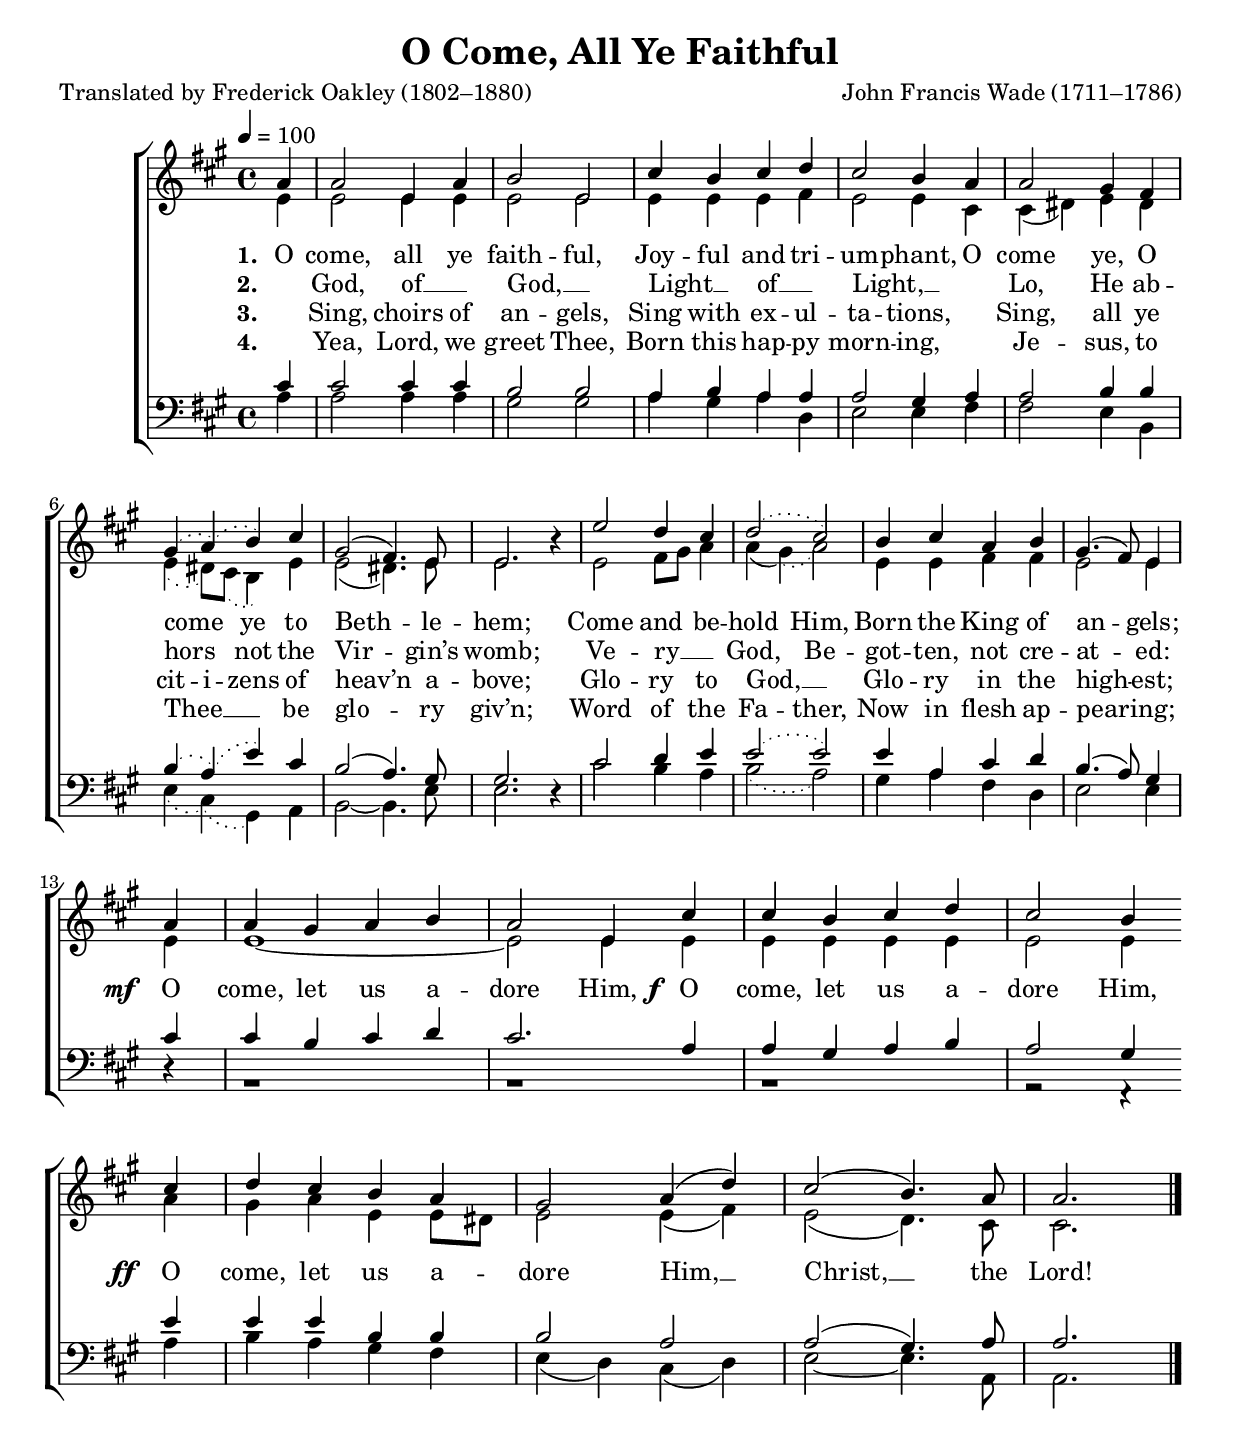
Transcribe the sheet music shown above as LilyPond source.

\version "2.14.2"
\include "util.ly"
\header {
  title = "O Come, All Ye Faithful"
  poet = "Translated by Frederick Oakley (1802–1880)"
  composer = "John Francis Wade (1711–1786)"
  %tagline = \markup { "from" \concat{\italic "Christmas Carols and Hymns for School and Choir" ", 1910"}}
}

global = {
  \key a \major
  \time 4/4
  \autoBeamOff
  %\override DynamicLineSpanner #'staff-padding = #0.0
  %\override DynamicLineSpanner #'Y-extent = #'(-0.5 . 1.5)
  \tempo 4 = 100
}

sopMusic = \relative c'' {
  \partial 4 a4 |
  a2 e4 a |
  b2 e, |
  cis'4 b cis d |
  \slurDotted cis2 b4 \bar"" a |
  a2 gis4 fis |
  
  gis( a)( b) cis |
  \slurSolid gis2( fis4.) e8 |
  e2. b'4\rest |
  e2 d4 cis |
  \slurDotted d2( cis) |
  b4 cis a b |
  \slurSolid \partial 4*3 gis4.( fis8) e4 | \break
  
  \partial 4 a4 |
  a gis a b |
  a2 e4 cis'4 |
  cis b cis d |
  cis2 b4 \bar""\break cis |
  
  d cis b a |
  gis2 a4( d) |
  cis2( b4.) a8) |
  \partial 4*3 a2. \bar "|."
}
sopWords = \lyricmode {
  
}

altoMusic = \relative c' {
  \partial 4 e4 |
  e2 e4 e |
  e2 e |
  e4 e e fis |
  e2 e4 cis |
  cis( dis) e dis |
  
  \slurDotted e( dis8[) cis]( b4) e |
  \slurSolid e2( dis4.) e8 |
  e2. s4 |
  e2 fis8[ gis] a4 |
  a( \slurDotted gis)( a2) |
  e4 e fis fis |
  \slurSolid \partial 4*3 e2 e4 |
  
  e4 |
  e1~ |
  e2 e4 e |
  e e e e |
  e2 e4 a |
  
  gis a e e8[ dis] |
  e2 e4( fis) |
  e2( d4.) cis8 |
  \partial 4*3 cis2. \bar "|."
}
altoWords = {
  \dropLyricsV
  \lyricmode {
    \set stanza = #"1. "
    \set ignoreMelismata = ##t
    O come, all ye faith -- ful, Joy -- ful and tri -- um -- phant, O come ye, O come _ ye to Beth -- _ le -- hem; Come and be -- hold Him, Born the King of an -- _ gels;
  }
  \set stanza = \markup\dynamic"mf  "
  \lyricmode {
    \unset ignoreMelismata
    O come, let us a -- dore Him,
  }
  \set stanza = \markup\dynamic" f "
  \lyricmode {
    O come, let us a -- dore Him,
  }
  \set stanza = \markup\dynamic"ff  "
  \lyricmode {
    \raiseLyrics
    O come, let us a -- dore Him, __ Christ, __ the Lord!
  }
}
altoWordsII = \lyricmode {
  \dropLyricsV
  \set stanza = #"2. "
  \set ignoreMelismata = ##t
  _ God, of __ _ God, __ _
  Light __ _ of __ _ Light, __ _ ""
  Lo, He ab -- hors _ not the Vir -- _ gin’s womb;
  Ve -- ry __ _ God,
  Be -- got -- ten, not cre -- at -- _ ed:
}
altoWordsIII = \lyricmode {
  \dropLyricsV
  \set stanza = #"3. "
  \set ignoreMelismata = ##t
  _ Sing, choirs of an -- gels, Sing with ex -- ul -- ta -- tions, ""
  Sing, all ye cit -- i -- zens of heav’n _ a -- bove;
  Glo -- ry to God, __ _ Glo -- ry in the high -- _ est;
}
altoWordsIV = \lyricmode {
  \dropLyricsV
  \set stanza = #"4. "
  \set ignoreMelismata = ##t
  _ Yea, Lord, we greet Thee, Born this hap -- py morn -- ing, ""
  Je -- sus, to Thee __ _ _ be glo -- _ ry giv’n;
  Word of the Fa -- ther, Now in flesh ap -- pear -- _ ing;
}

tenorMusic = \relative c' {
  \partial 4 cis4 |
  cis2 cis4 cis |
  b2 b |
  a4 b a a |
  \slurDotted a2 gis4 a |
  a2 b4 b |
  
  b( a)( e') cis |
  \slurSolid b2( a4.) gis8 |
  gis2. d4\rest |
  cis'2 d4 e |
  \slurDotted e2( e2) |
  e4 a, cis d |
  \slurSolid \partial 4*3 b4.( a8) gis4 |
  
  \partial 4 cis4 |
  cis b cis d |
  cis2. a4 |
  a gis a b |
  a2 gis4 e' |
  
  e e b b |
  b2 a |
  a( gis4.) a8 |
  \partial 4*3 a2. \bar "|."
}
tenorWords = \lyricmode {

}

bassMusic = \relative c' {
  \partial 4 a4 |
  a2 a4 a |
  gis2 gis |
  a4 gis a d, |
  \slurDotted e2 e4 fis |
  fis2 e4 b |
  
  e( cis)( gis) a |
  b2~b4. e8 |
  e2. s4 |
  cis'2 b4 a |
  b2( a2) |
  gis4 a fis d |
  \partial 4*3 e2 e4 |
  
  \slurSolid \partial 4 d\rest |
  g,1\rest |
  g1\rest |
  g1\rest |
  g2\rest f4\rest a'4 |
  
  b a gis fis |
  e( d) cis( d) |
  e2~e4. a,8 |
  \partial 4*3 a2. \bar "|."
}
bassWords = \lyricmode {

}

\score {
  <<
   \new ChoirStaff <<
%    \new Lyrics = sopranos \with { \override VerticalAxisGroup #'nonstaff-relatedstaff-spacing = #'((basic-distance . 1)) }
    \new Staff = women <<
      \new Voice = "sopranos" { \voiceOne << \global \sopMusic >> }
      \new Voice = "altos" { \voiceTwo << \global \altoMusic >> }
    >>
    \new Lyrics \with { alignAboveContext = #"women" \override VerticalAxisGroup #'nonstaff-relatedstaff-spacing = #'((basic-distance . 1))} \lyricsto "sopranos" \sopWords
    \new Lyrics = "altosIV"  \with { alignBelowContext = #"women" } \lyricsto "sopranos" \altoWordsIV
    \new Lyrics = "altosIII"  \with { alignBelowContext = #"women" } \lyricsto "sopranos" \altoWordsIII
    \new Lyrics = "altosII"  \with { alignBelowContext = #"women" } \lyricsto "sopranos" \altoWordsII
    \new Lyrics = "altos"  \with { alignBelowContext = #"women" } \lyricsto "sopranos" \altoWords
   \new Staff = men <<
      \clef bass
      \new Voice = "tenors" { \voiceOne << \global \tenorMusic >> }
      \new Voice = "basses" { \voiceTwo << \global \bassMusic >> }
    >>
    \new Lyrics \with { alignAboveContext = #"men" \override VerticalAxisGroup #'nonstaff-relatedstaff-spacing = #'((basic-distance . 1)) } \lyricsto "tenors" \tenorWords
    \new Lyrics \with { alignBelowContext = #"men" \override VerticalAxisGroup #'nonstaff-relatedstaff-spacing = #'((basic-distance . 1)) } \lyricsto "basses" \bassWords
  >>
%    \new PianoStaff << \new Staff { \new Voice { \pianoRH } } \new Staff { \clef "bass" \pianoLH } >>
  >>
  \layout { }
  \midi {
    \tempo 4 = 100
    \set Staff.midiInstrument = "flute"
  
    \context {
      \Voice
      \remove "Dynamic_performer"
    }
  }
}
